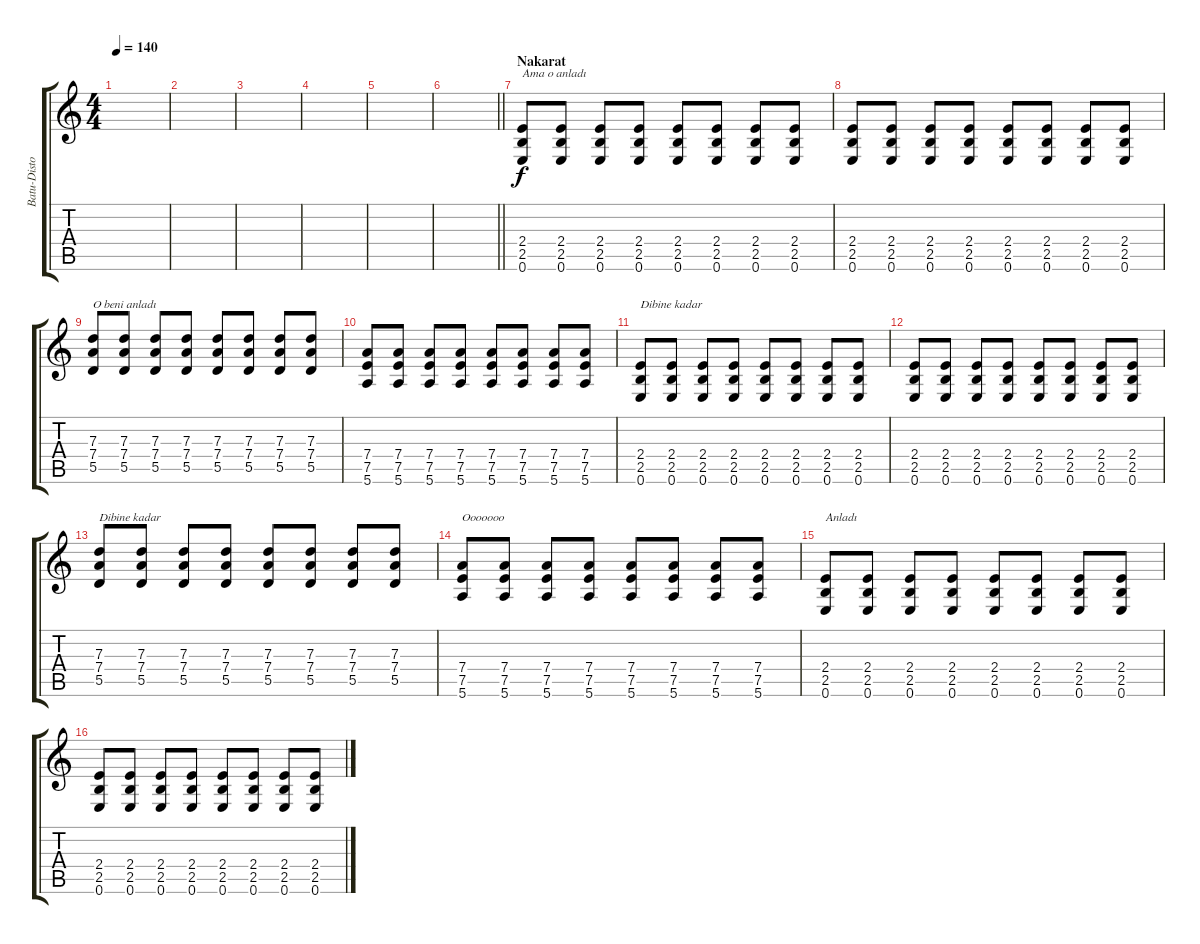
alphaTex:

\track ("Batu-Distortion" "Batu-Disto") {instrument overdrivenguitar}
\staff {score tabs}
\tuning (E4 B3 G3 D3 A2 E2) {hide}
\ts (4 4)
\tempo 140
\clef g2
\ks c
|
|
|
|
|
\barLineRight lightlight
|
\section ("" "Nakarat")
(2.4 2.5 0.6).8{txt "Ama o anladı" dy f} (2.4 2.5 0.6).8 (2.4 2.5 0.6).8 (2.4 2.5 0.6).8 (2.4 2.5 0.6).8 (2.4 2.5 0.6).8 (2.4 2.5 0.6).8 (2.4 2.5 0.6).8 |
(2.4 2.5 0.6).8 (2.4 2.5 0.6).8 (2.4 2.5 0.6).8 (2.4 2.5 0.6).8 (2.4 2.5 0.6).8 (2.4 2.5 0.6).8 (2.4 2.5 0.6).8 (2.4 2.5 0.6).8 |
(7.3 7.4 5.5).8{txt "O beni anladı"} (7.3 7.4 5.5).8 (7.3 7.4 5.5).8 (7.3 7.4 5.5).8 (7.3 7.4 5.5).8 (7.3 7.4 5.5).8 (7.3 7.4 5.5).8 (7.3 7.4 5.5).8 |
(7.4 7.5 5.6).8 (7.4 7.5 5.6).8 (7.4 7.5 5.6).8 (7.4 7.5 5.6).8 (7.4 7.5 5.6).8 (7.4 7.5 5.6).8 (7.4 7.5 5.6).8 (7.4 7.5 5.6).8 |
(2.4 2.5 0.6).8{txt "Dibine kadar"} (2.4 2.5 0.6).8 (2.4 2.5 0.6).8 (2.4 2.5 0.6).8 (2.4 2.5 0.6).8 (2.4 2.5 0.6).8 (2.4 2.5 0.6).8 (2.4 2.5 0.6).8 |
(2.4 2.5 0.6).8 (2.4 2.5 0.6).8 (2.4 2.5 0.6).8 (2.4 2.5 0.6).8 (2.4 2.5 0.6).8 (2.4 2.5 0.6).8 (2.4 2.5 0.6).8 (2.4 2.5 0.6).8 |
(7.3 7.4 5.5).8{txt "Dibine kadar "} (7.3 7.4 5.5).8 (7.3 7.4 5.5).8 (7.3 7.4 5.5).8 (7.3 7.4 5.5).8 (7.3 7.4 5.5).8 (7.3 7.4 5.5).8 (7.3 7.4 5.5).8 |
(7.4 7.5 5.6).8{txt "Ooooooo"} (7.4 7.5 5.6).8 (7.4 7.5 5.6).8 (7.4 7.5 5.6).8 (7.4 7.5 5.6).8 (7.4 7.5 5.6).8 (7.4 7.5 5.6).8 (7.4 7.5 5.6).8 |
(2.4 2.5 0.6).8{txt "Anladı"} (2.4 2.5 0.6).8 (2.4 2.5 0.6).8 (2.4 2.5 0.6).8 (2.4 2.5 0.6).8 (2.4 2.5 0.6).8 (2.4 2.5 0.6).8 (2.4 2.5 0.6).8 |
(2.4 2.5 0.6).8 (2.4 2.5 0.6).8 (2.4 2.5 0.6).8 (2.4 2.5 0.6).8 (2.4 2.5 0.6).8 (2.4 2.5 0.6).8 (2.4 2.5 0.6).8 (2.4 2.5 0.6).8
